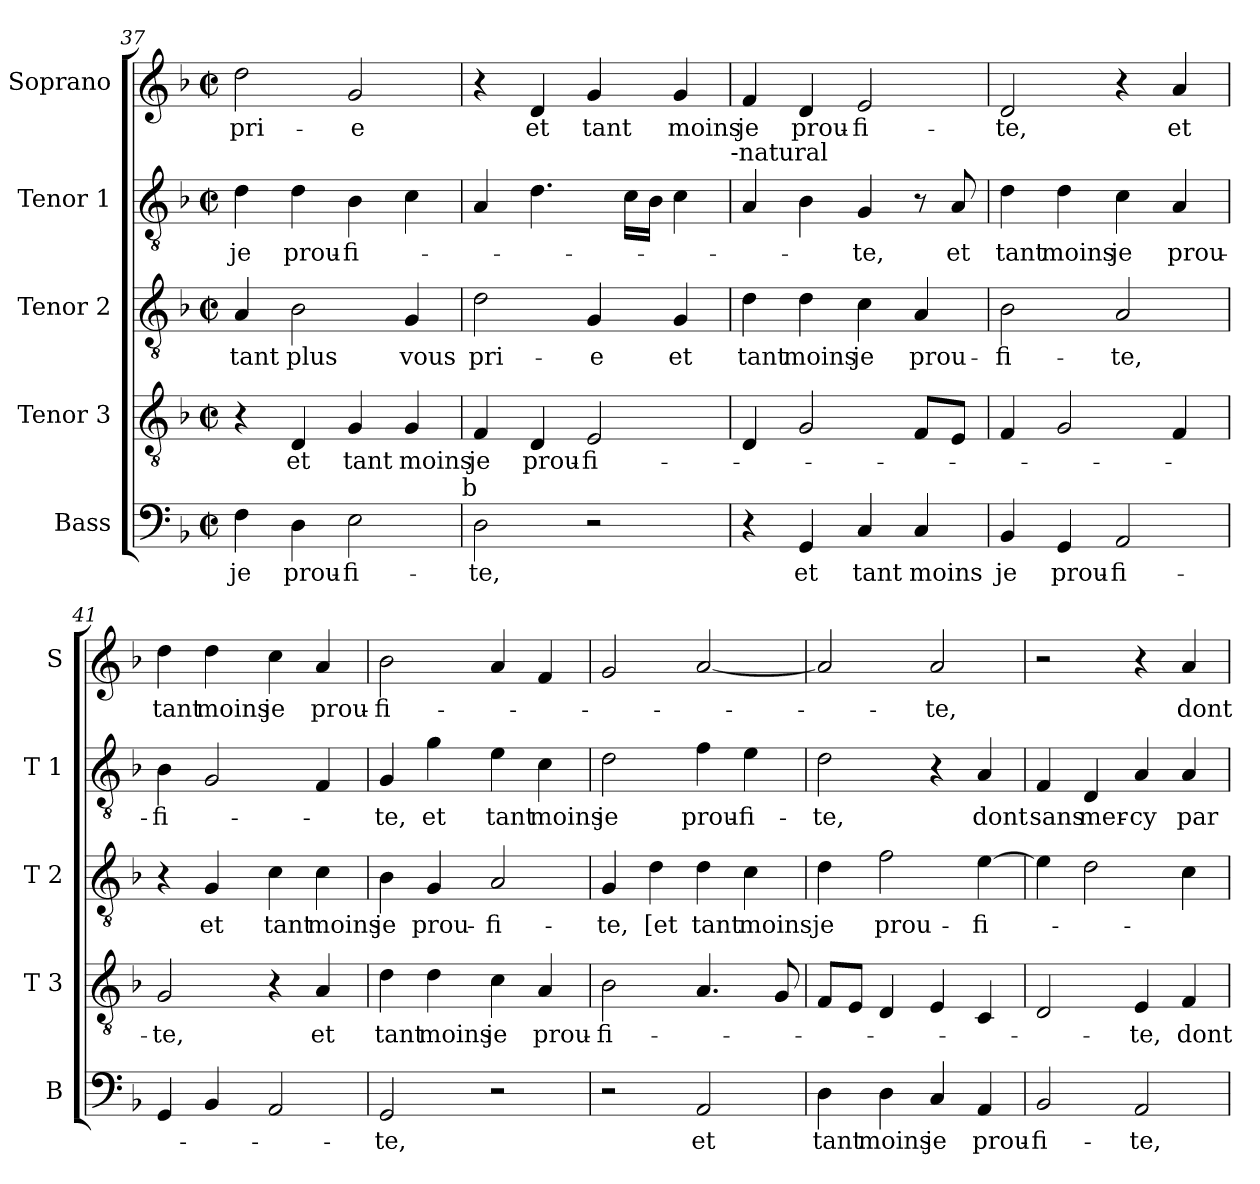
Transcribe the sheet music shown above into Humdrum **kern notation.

**kern	**text	**kern	**text	**kern	**text	**kern	**text	**kern	**text
*part5	*part5	*part4	*part4	*part3	*part3	*part2	*part2	*part1	*part1
*staff5	*staff5	*staff4	*staff4	*staff3	*staff3	*staff2	*staff2	*staff1	*staff1
*I"Bass	*	*I"Tenor 3	*	*I"Tenor 2	*	*I"Tenor 1	*	*I"Soprano	*
*I'B	*	*I'T 3	*	*I'T 2	*	*I'T 1	*	*I'S	*
*clefF4	*	*clefGv2	*	*clefGv2	*	*clefGv2	*	*clefG2	*
*k[b-]	*	*k[b-]	*	*k[b-]	*	*k[b-]	*	*k[b-]	*
*F:	*	*F:	*	*F:	*	*F:	*	*F:	*
*M2/2	*	*M2/2	*	*M2/2	*	*M2/2	*	*M2/2	*
*met(c|)	*	*met(c|)	*	*met(c|)	*	*met(c|)	*	*met(c|)	*
=37	=37	=37	=37	=37	=37	=37	=37	=37	=37
4F\	je	4r	.	4A/	tant	4d\	je	2dd\	pri-
4D\	prou-	4D/	et	2B-\	plus	4d\	prou-	.	.
2E\	-fi-	4G/	tant	.	.	4B-\	-fi-	2g/	-e
.	.	4G/	moins	4G/	vous	4c\	.	.	.
!LO:TX:a:t=b	!	!	!	!	!	!	!	!	!
=38	=38	=38	=38	=38	=38	=38	=38	=38	=38
2D\	-te,	4F/	je	2d\	pri-	4A/	.	4r	.
.	.	4D/	prou-	.	.	4.d\	.	4d/	et
2r	.	2E/	-fi-	4G/	-e	.	.	4g/	tant
.	.	.	.	.	.	16c\LL	.	.	.
.	.	.	.	.	.	16B-\JJ	.	.	.
.	.	.	.	4G/	et	4c\	.	4g/	moins
!	!	!	!	!	!	!LO:TX:a:t=-natural	!	!	!
=39	=39	=39	=39	=39	=39	=39	=39	=39	=39
4r	.	4D/	.	4d\	tant	4A/	.	4f/	je
4GG/	et	2G/	.	4d\	moins	4B-\	.	4d/	prou-
4C/	tant	.	.	4c\	je	4G/	-te,	2e/	-fi-
4C/	moins	8F/L	.	4A/	prou-	8r	.	.	.
.	.	8E/J	.	.	.	8A/	et	.	.
=40	=40	=40	=40	=40	=40	=40	=40	=40	=40
4BB-/	je	4F/	.	2B-\	-fi-	4d\	tant	2d/	-te,
4GG/	prou-	2G/	.	.	.	4d\	moins	.	.
2AA/	-fi-	.	.	2A/	-te,	4c\	je	4r	.
.	.	4F/	.	.	.	4A/	prou-	4a/	et
!!LO:PB:g=z
=41	=41	=41	=41	=41	=41	=41	=41	=41	=41
4GG/	.	2G/	-te,	4r	.	4B-\	-fi-	4dd\	tant
4BB-/	.	.	.	4G/	et	2G/	.	4dd\	moins
2AA/	.	4r	.	4c\	tant	.	.	4cc\	je
.	.	4A/	et	4c\	moins	4F/	.	4a/	prou-
=42	=42	=42	=42	=42	=42	=42	=42	=42	=42
2GG/	-te,	4d\	tant	4B-\	je	4G/	-te,	2b-\	-fi-
.	.	4d\	moins	4G/	prou-	4g\	et	.	.
2r	.	4c\	je	2A/	-fi-	4e\	tant	4a/	.
.	.	4A/	prou-	.	.	4c\	moins	4f/	.
=43	=43	=43	=43	=43	=43	=43	=43	=43	=43
2r	.	2B-\	-fi-	4G/	-te,	2d\	je	2g/	.
.	.	.	.	4d\	[et	.	.	.	.
2AA/	et	4.A/	.	4d\	tant	4f\	prou-	[2a/	.
.	.	.	.	4c\	moins	4e\	-fi-	.	.
.	.	8G/	.	.	.	.	.	.	.
=44	=44	=44	=44	=44	=44	=44	=44	=44	=44
4D\	tant	8F/L	.	4d\	je	2d\	-te,	2a/]	.
.	.	8E/J	.	.	.	.	.	.	.
4D\	moins	4D/	.	2f\	prou-	.	.	.	.
4C/	je	4E/	.	.	.	4r	.	2a/	-te,
4AA/	prou-	4C/	.	[4e\	-fi-	4A/	dont	.	.
=45	=45	=45	=45	=45	=45	=45	=45	=45	=45
2BB-/	-fi-	2D/	.	4e\]	.	4F/	sans	2r	.
.	.	.	.	2d\	.	4D/	mer-	.	.
2AA/	-te,	4E/	-te,	.	.	4A/	-cy	4r	.
.	.	4F/	dont	4c\	.	4A/	par	4a/	dont
=	=	=	=	=	=	=	=	=	=
*-	*-	*-	*-	*-	*-	*-	*-	*-	*-
